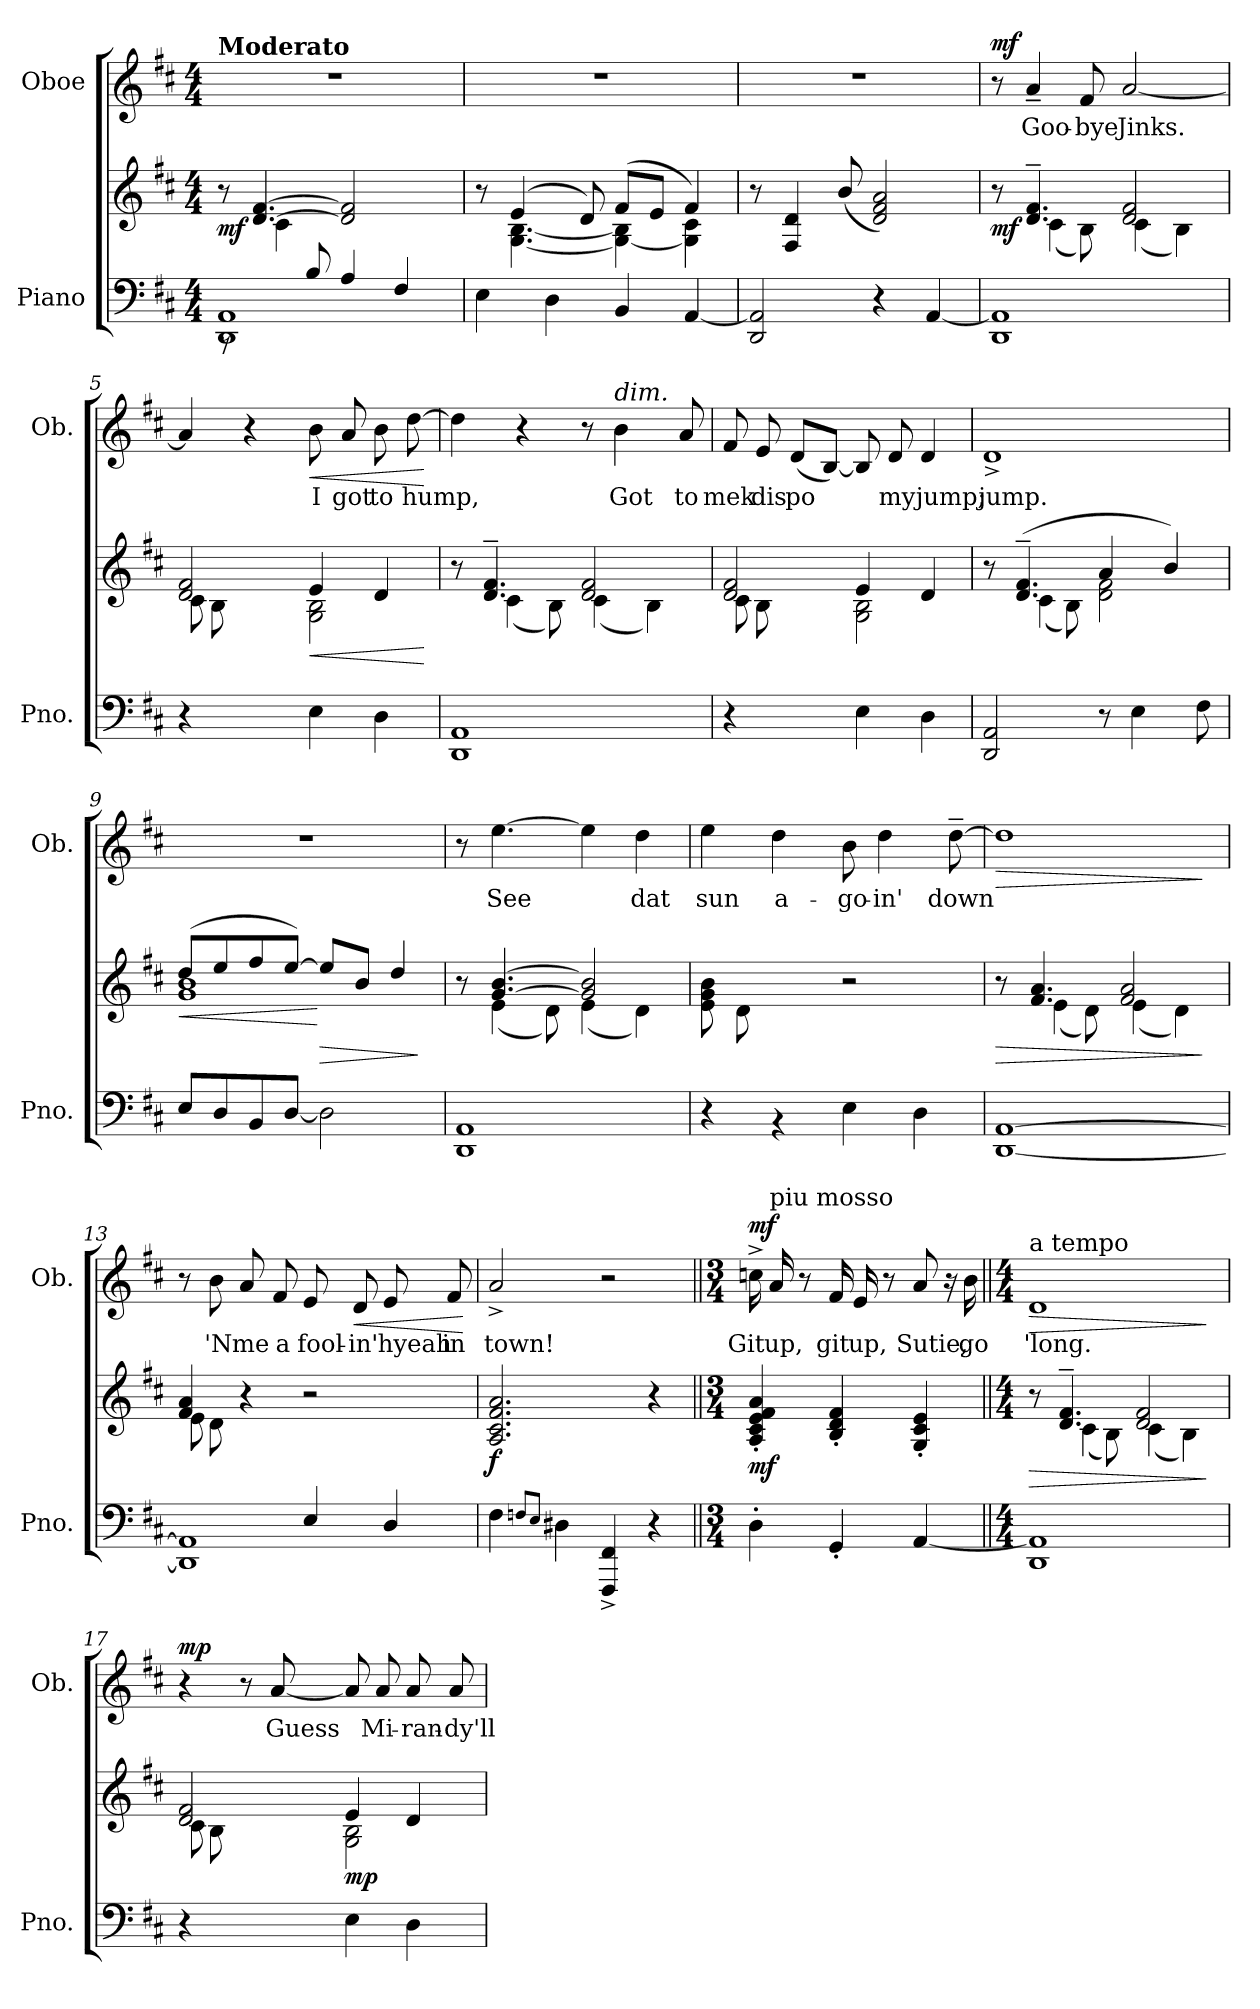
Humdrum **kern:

**kern	**kern	**dynam	**kern	**text	**dynam
*part2	*part2	*part2	*part1	*part1	*part1
*staff3	*staff2	*staff2/3	*staff1	*staff1	*staff1
*I"Piano	*	*	*I"Oboe	*	*
*I'Pno.	*	*	*I'Ob.	*	*
*clefF4	*clefG2	*	*clefG2	*	*
*k[f#c#]	*k[f#c#]	*	*k[f#c#]	*	*
*M4/4	*M4/4	*	*M4/4	*	*
*MM112	*MM112	*	*MM112	*	*
=1	=1	=1	=1	=1	=1
*^	*^	*	*	*	*
!	!	!	!	!	!LO:TX:a:B:t=Moderato	!	!
!	!	!	!	!LO:DY:b	!	!	!
8rCC	1DD 1AA	8r	8ryy	mf	1r	.	.
4ryy	.	[4.d/ [4.f#/	(<4c#\	.	.	.	.
8B/	.	.	2ryy	.	.	.	.
4A/	.	2d/] 2f#/]	.	.	.	.	.
4F#/)	.	.	.	.	.	.	.
.	.	.	8ryy	.	.	.	.
*v	*v	*	*	*	*	*	*
=2	=2	=2	=2	=2	=2	=2
4E\	8r	8ryy	.	1r	.	.
.	(4e/	[4.G\ [4.B\	.	.	.	.
4D\	.	.	.	.	.	.
.	8d/)	.	.	.	.	.
4BB/	(8f#/L	4G\_ 4B\]	.	.	.	.
.	8e/J	.	.	.	.	.
[4AA/	4f#/)	4G\] 4c#\	.	.	.	.
*	*v	*v	*	*	*	*
=3	=3	=3	=3	=3	=3
2DD/ 2AA/]	8r	.	1r	.	.
.	4F#/ 4d/	.	.	.	.
.	(8b/	.	.	.	.
4r	2d/ 2f#/ 2a/)	.	.	.	.
[4AA/	.	.	.	.	.
=4	=4	=4	=4	=4	=4
*	*^	*	*	*	*
!	!	!	!LO:DY:b	!	!	!LO:DY:a
1DD 1AA]	8r	8ryy	mf	8r	.	mf
!	!	!	!	!	!LO:LY:b	!
.	4.d/~ 4.f#/~	(4c#\	.	4a~/	Goo-	.
!	!	!	!	!	!LO:LY:b	!
.	.	8B\)	.	8f#/	-bye	.
!	!	!	!	!	!LO:LY:b	!
.	2d/ 2f#/	(4c#\	.	[2a/	Jinks.	.
.	.	4B\)	.	.	.	.
!!LO:LB:g=z
=5	=5	=5	=5	=5	=5	=5
*^	*	*	*	*	*	*
4ryy	4r	2d/ 2f#/	(<8c#\L	.	4a/]	.	.
.	.	.	8B\	.	.	.	.
8A/	4ryy	.	4ryy	.	4r	.	.
8F#/J)	.	.	.	.	.	.	.
!	!	!	!	!LO:HP:b	!	!LO:LY:b	!LO:HP:b
2ryy	4E\	4e/	2G\ 2B\	<	8b\	I	<
!	!	!	!	!	!	!LO:LY:b	!
.	.	.	.	.	8a/	got	.
!	!	!	!	!	!	!LO:LY:b	!
.	4D\	4d/	.	.	8b\	to	.
!	!	!	!	!	!	!LO:LY:b	!
.	.	.	.	.	[8dd\	hump,	.
*v	*v	*	*	*	*	*	*
*	*v	*v	*	*	*	*
.	.	[	.	.	[
=6	=6	=6	=6	=6	=6
*	*^	*	*	*	*
1DD 1AA	8r	8ryy	.	4dd\]	.	.
.	4.d/~ 4.f#/~	(4c#\	.	.	.	.
.	.	.	.	4r	.	.
.	.	8B\)	.	.	.	.
.	2d/ 2f#/	(4c#\	.	8r	.	.
!	!	!	!	!LO:TX:a:i:t=dim.	!	!
!	!	!	!	!	!LO:LY:b	!
.	.	.	.	4b\	Got	.
.	.	4B\)	.	.	.	.
!	!	!	!	!	!LO:LY:b	!
.	.	.	.	8a/	to	.
=7	=7	=7	=7	=7	=7	=7
*^	*	*	*	*	*	*
!	!	!	!	!	!	!LO:LY:b	!
4ryy	4r	2d/ 2f#/	(<8c#\L	.	8f#/	mek	.
!	!	!	!	!	!	!LO:LY:b	!
.	.	.	8B\	.	8e/	dis	.
!	!	!	!	!	!	!LO:LY:b	!
8A/	4ryy	.	4ryy	.	(8d/L	po	.
8F#/J)	.	.	.	.	[8B/J)	.	.
2ryy	4E\	4e/	2G\ 2B\	.	8B/]	.	.
!	!	!	!	!	!	!LO:LY:b	!
.	.	.	.	.	8d/	my	.
!	!	!	!	!	!	!LO:LY:b	!
.	4D\	4d/	.	.	4d/	jump;	.
=8	=8	=8	=8	=8	=8	=8	=8
!	!	!	!	!	!	!LO:LY:b	!
*v	*v	*	*	*	*	*	*
2DD/ 2AA/	8r	8ryy	.	1d^	jump.	.
.	(4.d/~ 4.f#/~	(4c#\	.	.	.	.
.	.	8B\)	.	.	.	.
8r	4a/	2d\ 2f#\	.	.	.	.
4E\	.	.	.	.	.	.
.	4b/)	.	.	.	.	.
8F#\	.	.	.	.	.	.
!!LO:LB:g=z
=9	=9	=9	=9	=9	=9	=9
!	!	!	!LO:HP:b	!	!	!
8E/L	(8dd/L	1g 1b	<	1r	.	.
8D/	8ee/	.	.	.	.	.
8BB/	8ff#/	.	.	.	.	.
[8D/J	[8ee/J)	.	.	.	.	.
!	!	!	!LO:HP:n=1:b	!	!	!
2D\]	8ee/L]	.	[ >	.	.	.
.	8b/J	.	.	.	.	.
.	4dd/	.	.	.	.	.
*	*v	*v	*	*	*	*
.	.	]	.	.	.
=10	=10	=10	=10	=10	=10
*	*^	*	*	*	*
1DD 1AA	8r	8ryy	.	8r	.	.
!	!	!	!	!	!LO:LY:b	!
.	[4.g/ [4.b/	(4e\	.	[4.ee\	See	.
.	.	8d\)	.	.	.	.
.	2g/] 2b/]	(4e\	.	4ee\]	.	.
!	!	!	!	!	!LO:LY:b	!
.	.	4d\)	.	4dd\	dat	.
=11	=11	=11	=11	=11	=11	=11
*^	*	*	*	*	*	*
!	!	!	!	!	!	!LO:LY:b	!
*	*	*v	*v	*	*	*	*
4ryy	4r	(8e\ 8g\ 8b\L	.	4ee\	sun	.
.	.	8d\	.	.	.	.
!	!	!	!	!	!LO:LY:b	!
8B/	4r	4ryy	.	4dd\	a-	.
8A/J)	.	.	.	.	.	.
!	!	!	!	!	!LO:LY:b	!
2ryy	4E\	2r	.	8b\	-go-	.
!	!	!	!	!	!LO:LY:b	!
.	.	.	.	4dd\	-in'	.
.	4D\	.	.	.	.	.
!	!	!	!	!	!LO:LY:b	!
.	.	.	.	[8dd~\	down	.
*v	*v	*	*	*	*	*
=12	=12	=12	=12	=12	=12
!	!	!LO:HP:b	!	!	!LO:HP:b
*	*^	*	*	*	*
[1DD [1AA	8r	8ryy	>	1dd]	.	>
.	4.f#/ 4.a/	(4e\	.	.	.	.
.	.	8d\)	.	.	.	.
.	2f#/ 2a/	(4e\	.	.	.	.
.	.	4d\)	.	.	.	.
*	*v	*v	*	*	*	*
.	.	]	.	.	]
!!LO:PB:g=z
=13	=13	=13	=13	=13	=13
*^	*^	*	*	*	*
*	*^	*	*	*	*	*	*
4ryy	4ryy	1DD] 1AA]	4f#/ 4a/	(8e\L	.	8r	.	.
!	!	!	!	!	!	!	!LO:LY:b	!
.	.	.	.	8d\	.	8b\	'N	.
!	!	!	!	!	!	!	!LO:LY:b	!
8B/	4ryy	.	4r	2.ryy	.	8a/	me	.
!	!	!	!	!	!	!	!LO:LY:b	!
8A/J	.	.	.	.	.	8f#/	a	.
!	!	!	!	!	!	!	!LO:LY:b	!
2ryy	4E/	.	2r	.	.	8e/	fool-	.
!	!	!	!	!	!	!	!LO:LY:b	!LO:HP:b
.	.	.	.	.	.	8d/	-in'	<
!	!	!	!	!	!	!	!LO:LY:b	!
.	4D/)	.	.	.	.	8e/	hyeah	.
!	!	!	!	!	!	!	!LO:LY:b	!
.	.	.	.	.	.	8f#/	in	.
*v	*v	*v	*	*	*	*	*	*
*	*v	*v	*	*	*	*
.	.	.	.	.	[
=14	=14	=14	=14	=14	=14
!	!	!LO:DY:b	!	!LO:LY:b	!
4F#\	2.A/ 2.c#/ 2.f#/ 2.a/	f	2a^/	town!	.
8qFn/L	.	.	.	.	.
8qE/J	.	.	.	.	.
4D#X\	.	.	.	.	.
4FFF#/^ 4FF#/^	.	.	2r	.	.
4r	4r	.	.	.	.
=15||	=15||	=15||	=15||	=15||	=15||
*M3/4	*M3/4	*	*M3/4	*	*
!	!	!LO:DY:b	!	!LO:LY:b	!LO:DY:a
4D'\	4A/' 4c#/' 4e/' 4f#/' 4a/'	mf	16ccn^\	Git	mf
!	!	!	!LO:TX:a:t=piu mosso	!	!
!	!	!	!	!LO:LY:b	!
.	.	.	16a/	up,	.
.	.	.	8r	.	.
!	!	!	!	!LO:LY:b	!
4GG'/	4B/' 4d/' 4f#/'	.	16f#/	git	.
!	!	!	!	!LO:LY:b	!
.	.	.	16e/	up,	.
.	.	.	8r	.	.
!	!	!	!	!LO:LY:b	!
[4AA/	4G/' 4c#/' 4e/'	.	8a/	Sutie,	.
.	.	.	16r	.	.
!	!	!	!	!LO:LY:b	!
.	.	.	16b\	go	.
!!LO:LB:g=z
=16||	=16||	=16||	=16||	=16||	=16||
*M4/4	*M4/4	*	*M4/4	*	*
!	!	!	!LO:TX:a:t=a tempo	!	!
!	!	!LO:HP:b	!	!LO:LY:b	!LO:HP:b
*	*^	*	*	*	*
1DD 1AA]	8r	8ryy	>	1d	'long.	>
.	4.d/~ 4.f#/~	(4c#\	.	.	.	.
.	.	8B\)	.	.	.	.
.	2d/ 2f#/	(4c#\	.	.	.	.
.	.	4B\)	.	.	.	.
*	*v	*v	*	*	*	*
.	.	]	.	.	]
=17	=17	=17	=17	=17	=17
*^	*^	*	*	*	*
!	!	!	!	!	!	!	!LO:DY:a
4ryy	4r	2d/ 2f#/	(<8c#\L	.	4r	.	mp
.	.	.	8B\	.	.	.	.
8A/	4ryy	.	4ryy	.	8r	.	.
!	!	!	!	!	!	!LO:LY:b	!
8F#/J)	.	.	.	.	[8a/	Guess	.
!	!	!	!	!LO:DY:b	!	!	!
2ryy	4E\	4e/	2G\ 2B\	mp	8a/]	.	.
!	!	!	!	!	!	!LO:LY:b	!
.	.	.	.	.	8a/	Mi-	.
!	!	!	!	!	!	!LO:LY:b	!
.	4D\	4d/	.	.	8a/	-ran-	.
!	!	!	!	!	!	!LO:LY:b	!
.	.	.	.	.	8a/	-dy'll	.
*v	*v	*	*	*	*	*	*
*	*v	*v	*	*	*	*
=	=	=	=	=	=
*-	*-	*-	*-	*-	*-
